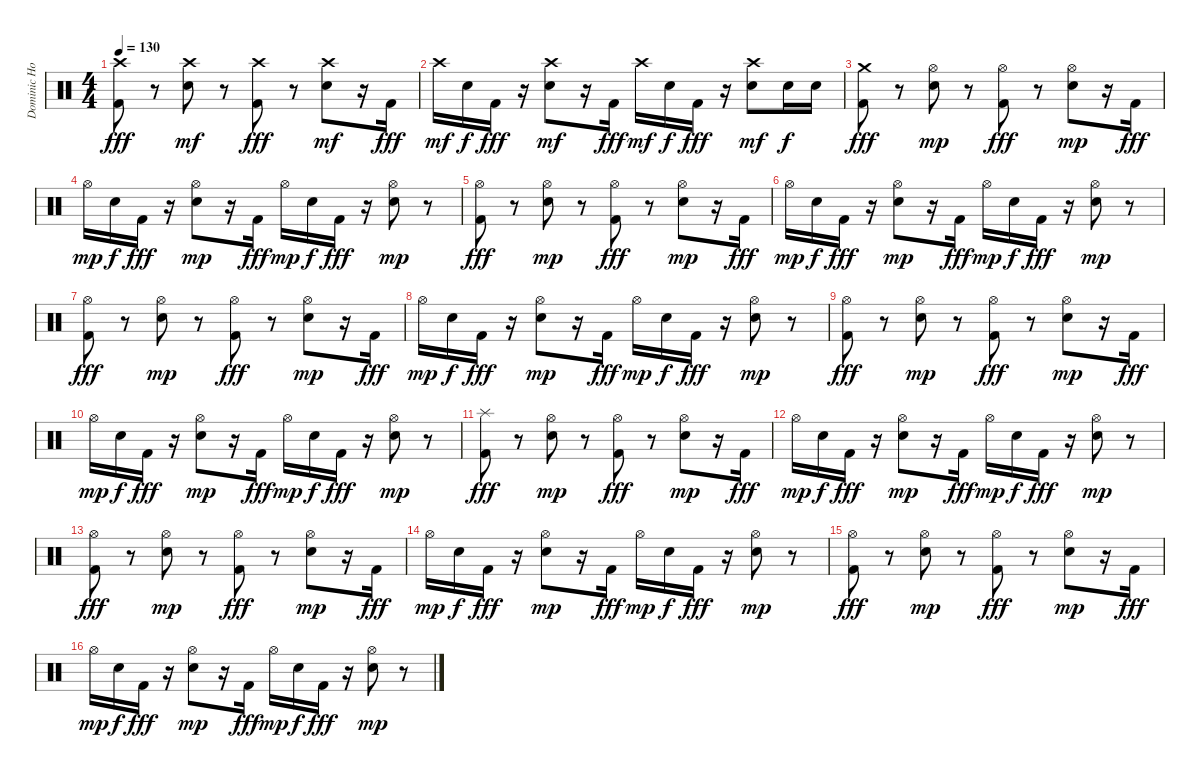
\track ("Dominic Howard" "Dominic Ho") {instrument percussion}
\staff {score}
\articulation defaults
\ts (4 4)
\tempo 130
\clef neutral
\ks c
("Crash high (hit)" "Kick (hit) 2").8{dy fff} r.8 ("Crash high (hit)" "Electric Snare (hit)").8{dy mf} r.8 ("Crash high (hit)" "Kick (hit) 2").8{dy fff} r.8 ("Crash high (hit)" "Electric Snare (hit)").8{dy mf} r.16 "Kick (hit) 2".16{dy fff} |
"Crash high (hit)".16{dy mf} "Electric Snare (hit)".16{dy f} "Kick (hit) 2".16{dy fff} r.16 ("Crash high (hit)" "Electric Snare (hit)").8{dy mf} r.16 "Kick (hit) 2".16{dy fff} "Crash high (hit)".16{dy mf} "Electric Snare (hit)".16{dy f} "Kick (hit) 2".16{dy fff} r.16 ("Crash high (hit)" "Electric Snare (hit)").8{dy mf} "Electric Snare (hit)".16{dy f} "Electric Snare (hit)".16 |
("Crash medium (hit)" "Kick (hit) 2").8{dy fff} r.8 ("Hi-Hat (open)" "Electric Snare (hit)").8{dy mp} r.8 ("Hi-Hat (open)" "Kick (hit) 2").8{dy fff} r.8 ("Hi-Hat (open)" "Electric Snare (hit)").8{dy mp} r.16 "Kick (hit) 2".16{dy fff} |
"Hi-Hat (open)".16{dy mp} "Electric Snare (hit)".16{dy f} "Kick (hit) 2".16{dy fff} r.16 ("Hi-Hat (open)" "Electric Snare (hit)").8{dy mp} r.16 "Kick (hit) 2".16{dy fff} "Hi-Hat (open)".16{dy mp} "Electric Snare (hit)".16{dy f} "Kick (hit) 2".16{dy fff} r.16 ("Hi-Hat (open)" "Electric Snare (hit)").8{dy mp} r.8 |
("Hi-Hat (open)" "Kick (hit) 2").8{dy fff} r.8 ("Hi-Hat (open)" "Electric Snare (hit)").8{dy mp} r.8 ("Hi-Hat (open)" "Kick (hit) 2").8{dy fff} r.8 ("Hi-Hat (open)" "Electric Snare (hit)").8{dy mp} r.16 "Kick (hit) 2".16{dy fff} |
"Hi-Hat (open)".16{dy mp} "Electric Snare (hit)".16{dy f} "Kick (hit) 2".16{dy fff} r.16 ("Hi-Hat (open)" "Electric Snare (hit)").8{dy mp} r.16 "Kick (hit) 2".16{dy fff} "Hi-Hat (open)".16{dy mp} "Electric Snare (hit)".16{dy f} "Kick (hit) 2".16{dy fff} r.16 ("Hi-Hat (open)" "Electric Snare (hit)").8{dy mp} r.8 |
("Hi-Hat (open)" "Kick (hit) 2").8{dy fff} r.8 ("Hi-Hat (open)" "Electric Snare (hit)").8{dy mp} r.8 ("Hi-Hat (open)" "Kick (hit) 2").8{dy fff} r.8 ("Hi-Hat (open)" "Electric Snare (hit)").8{dy mp} r.16 "Kick (hit) 2".16{dy fff} |
"Hi-Hat (open)".16{dy mp} "Electric Snare (hit)".16{dy f} "Kick (hit) 2".16{dy fff} r.16 ("Hi-Hat (open)" "Electric Snare (hit)").8{dy mp} r.16 "Kick (hit) 2".16{dy fff} "Hi-Hat (open)".16{dy mp} "Electric Snare (hit)".16{dy f} "Kick (hit) 2".16{dy fff} r.16 ("Hi-Hat (open)" "Electric Snare (hit)").8{dy mp} r.8 |
("Hi-Hat (open)" "Kick (hit) 2").8{dy fff} r.8 ("Hi-Hat (open)" "Electric Snare (hit)").8{dy mp} r.8 ("Hi-Hat (open)" "Kick (hit) 2").8{dy fff} r.8 ("Hi-Hat (open)" "Electric Snare (hit)").8{dy mp} r.16 "Kick (hit) 2".16{dy fff} |
"Hi-Hat (open)".16{dy mp} "Electric Snare (hit)".16{dy f} "Kick (hit) 2".16{dy fff} r.16 ("Hi-Hat (open)" "Electric Snare (hit)").8{dy mp} r.16 "Kick (hit) 2".16{dy fff} "Hi-Hat (open)".16{dy mp} "Electric Snare (hit)".16{dy f} "Kick (hit) 2".16{dy fff} r.16 ("Hi-Hat (open)" "Electric Snare (hit)").8{dy mp} r.8 |
("Splash (hit)" "Kick (hit) 2").8{dy fff} r.8 ("Hi-Hat (open)" "Electric Snare (hit)").8{dy mp} r.8 ("Hi-Hat (open)" "Kick (hit) 2").8{dy fff} r.8 ("Hi-Hat (open)" "Electric Snare (hit)").8{dy mp} r.16 "Kick (hit) 2".16{dy fff} |
"Hi-Hat (open)".16{dy mp} "Electric Snare (hit)".16{dy f} "Kick (hit) 2".16{dy fff} r.16 ("Hi-Hat (open)" "Electric Snare (hit)").8{dy mp} r.16 "Kick (hit) 2".16{dy fff} "Hi-Hat (open)".16{dy mp} "Electric Snare (hit)".16{dy f} "Kick (hit) 2".16{dy fff} r.16 ("Hi-Hat (open)" "Electric Snare (hit)").8{dy mp} r.8 |
("Hi-Hat (open)" "Kick (hit) 2").8{dy fff} r.8 ("Hi-Hat (open)" "Electric Snare (hit)").8{dy mp} r.8 ("Hi-Hat (open)" "Kick (hit) 2").8{dy fff} r.8 ("Hi-Hat (open)" "Electric Snare (hit)").8{dy mp} r.16 "Kick (hit) 2".16{dy fff} |
"Hi-Hat (open)".16{dy mp} "Electric Snare (hit)".16{dy f} "Kick (hit) 2".16{dy fff} r.16 ("Hi-Hat (open)" "Electric Snare (hit)").8{dy mp} r.16 "Kick (hit) 2".16{dy fff} "Hi-Hat (open)".16{dy mp} "Electric Snare (hit)".16{dy f} "Kick (hit) 2".16{dy fff} r.16 ("Hi-Hat (open)" "Electric Snare (hit)").8{dy mp} r.8 |
("Hi-Hat (open)" "Kick (hit) 2").8{dy fff} r.8 ("Hi-Hat (open)" "Electric Snare (hit)").8{dy mp} r.8 ("Hi-Hat (open)" "Kick (hit) 2").8{dy fff} r.8 ("Hi-Hat (open)" "Electric Snare (hit)").8{dy mp} r.16 "Kick (hit) 2".16{dy fff} |
"Hi-Hat (open)".16{dy mp} "Electric Snare (hit)".16{dy f} "Kick (hit) 2".16{dy fff} r.16 ("Hi-Hat (open)" "Electric Snare (hit)").8{dy mp} r.16 "Kick (hit) 2".16{dy fff} "Hi-Hat (open)".16{dy mp} "Electric Snare (hit)".16{dy f} "Kick (hit) 2".16{dy fff} r.16 ("Hi-Hat (open)" "Electric Snare (hit)").8{dy mp} r.8
